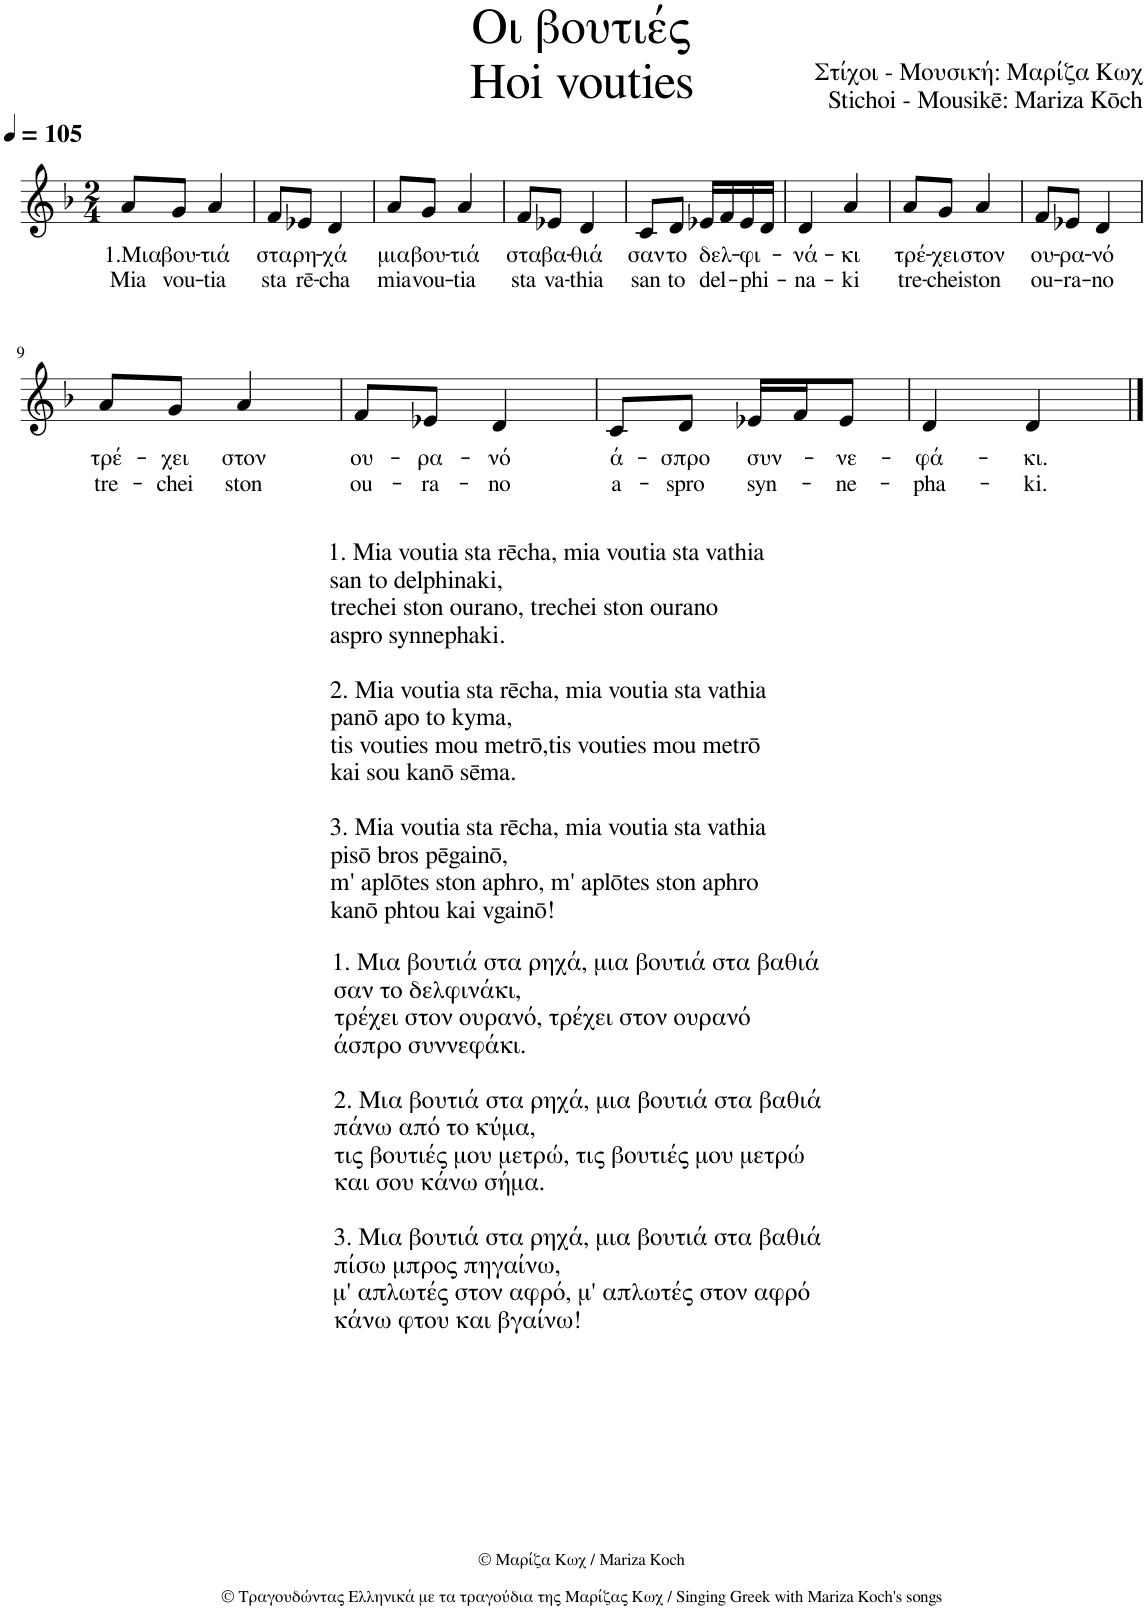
**kern	**text	**text
*part1	*part1	*part1
*staff1	*staff1	*staff1
*I"Piano	*	*
*I'Pno.	*	*
*clefG2	*	*
*k[b-]	*	*
*M2/4	*	*
*MM105	*	*
=1	=1	=1
!	!LO:LY:b	!LO:LY:b
8a/L	1.Μια	Mia
!	!LO:LY:b	!LO:LY:b
8g/J	βου-	vou-
!	!LO:LY:b	!LO:LY:b
4a/	-τιά	-tia
=2	=2	=2
!	!LO:LY:b	!LO:LY:b
8f/L	στα	sta
!	!LO:LY:b	!LO:LY:b
8e-X/J	ρη-	rē-
!	!LO:LY:b	!LO:LY:b
4d/	-χά	-cha
=3	=3	=3
!	!LO:LY:b	!LO:LY:b
8a/L	μια	mia
!	!LO:LY:b	!LO:LY:b
8g/J	βου-	vou-
!	!LO:LY:b	!LO:LY:b
4a/	-τιά	-tia
=4	=4	=4
!	!LO:LY:b	!LO:LY:b
8f/L	στα	sta
!	!LO:LY:b	!LO:LY:b
8e-X/J	βα-	va-
!	!LO:LY:b	!LO:LY:b
4d/	-θιά	-thia
=5	=5	=5
!	!LO:LY:b	!LO:LY:b
8c/L	σαν	san
!	!LO:LY:b	!LO:LY:b
8d/J	το	to
!	!LO:LY:b	!LO:LY:b
16e-X/LL	δελ-	-del-
16f/	.	.
!	!LO:LY:b	!LO:LY:b
16e-/	-φι-	-phi-
16d/JJ	.	.
=6	=6	=6
!	!LO:LY:b	!LO:LY:b
4d/	νά-	-na-
!	!LO:LY:b	!LO:LY:b
4a/	-κι	-ki
=7	=7	=7
!	!LO:LY:b	!LO:LY:b
8a/L	τρέ-	tre-
!	!LO:LY:b	!LO:LY:b
8g/J	-χει	-chei
!	!LO:LY:b	!LO:LY:b
4a/	στον	ston
=8	=8	=8
!	!LO:LY:b	!LO:LY:b
8f/L	ου-	ou-
!	!LO:LY:b	!LO:LY:b
8e-X/J	-ρα-	-ra-
!	!LO:LY:b	!LO:LY:b
4d/	-νό	-no
!!LO:LB:g=z
=9	=9	=9
!LO:TX:b:t=1. Μια βουτιά στα ρηχά, μια βουτιά στα βαθιά	!	!
!LO:TX:b:t=σαν το δελφινάκι,	!	!
!LO:TX:b:t=τρέχει στον ουρανό, τρέχει στον ουρανό	!	!
!LO:TX:b:t=άσπρο συννεφάκι.	!	!
!LO:TX:b:t=2. Μια βουτιά στα ρηχά, μια βουτιά στα βαθιά	!	!
!LO:TX:b:t=πάνω από το κύμα,	!	!
!LO:TX:b:t=τις βουτιές μου μετρώ, τις βουτιές μου μετρώ	!	!
!LO:TX:b:t=και σου κάνω σήμα.	!	!
!LO:TX:b:t=3. Μια βουτιά στα ρηχά, μια βουτιά στα βαθιά	!	!
!LO:TX:b:t=πίσω μπρος πηγαίνω,	!	!
!LO:TX:b:t=μ' απλωτές στον αφρό, μ' απλωτές στον αφρό	!	!
!LO:TX:b:t=κάνω φτου και βγαίνω!	!	!
!	!LO:LY:b	!LO:LY:b
8a/L	τρέ-	tre-
!	!LO:LY:b	!LO:LY:b
8g/J	-χει	-chei
!	!LO:LY:b	!LO:LY:b
4a/	στον	ston
=10	=10	=10
!	!LO:LY:b	!LO:LY:b
8f/L	ου-	ou-
!	!LO:LY:b	!LO:LY:b
8e-X/J	-ρα-	-ra-
!	!LO:LY:b	!LO:LY:b
4d/	-νό	-no
=11	=11	=11
!	!LO:LY:b	!LO:LY:b
8c/L	ά-	a-
!	!LO:LY:b	!LO:LY:b
8d/J	-σπρο	-spro
!	!LO:LY:b	!LO:LY:b
16e-X/LL	συν-	-syn-
16f/J	.	.
!	!LO:LY:b	!LO:LY:b
8e-/J	-νε-	-ne-
=12	=12	=12
!	!LO:LY:b	!LO:LY:b
4d/	-φά-	-pha-
!LO:TX:b:t=1. Mia voutia sta rēcha, mia voutia sta vathia	!	!
!LO:TX:b:t=san to delphinaki,	!	!
!LO:TX:b:t=trechei ston ourano, trechei ston ourano	!	!
!LO:TX:b:t=aspro synnephaki.	!	!
!LO:TX:b:t=2. Mia voutia sta rēcha, mia voutia sta vathia	!	!
!LO:TX:b:t=panō apo to kyma,	!	!
!LO:TX:b:t=tis vouties mou metrō,tis vouties mou metrō	!	!
!LO:TX:b:t=kai sou kanō sēma.	!	!
!LO:TX:b:t=3. Mia voutia sta rēcha, mia voutia sta vathia	!	!
!LO:TX:b:t=pisō bros pēgainō,	!	!
!LO:TX:b:t=m' aplōtes ston aphro, m' aplōtes ston aphro	!	!
!LO:TX:b:t=kanō phtou kai vgainō!	!	!
!	!LO:LY:b	!LO:LY:b
4d/	-κι.	-ki.
==	==	==
*-	*-	*-
